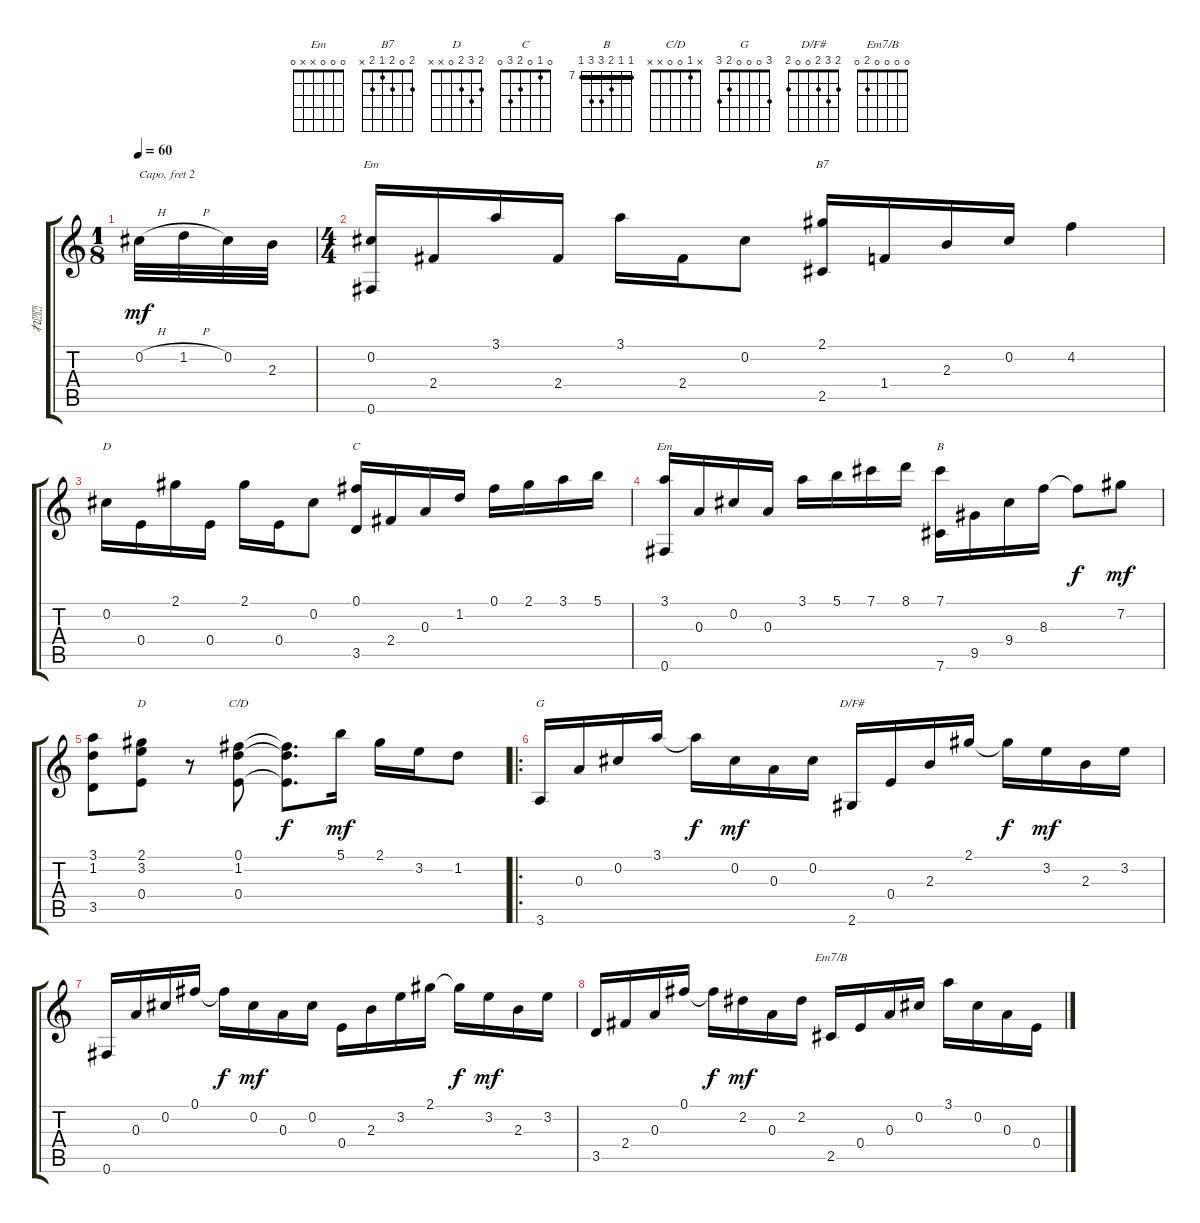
\track ("れ" "れ") {instrument acousticguitarnylon}
\staff {score tabs}
\capo 2
\tuning (E4 B3 G3 D3 A2 E2) {hide}
\chord ("Em" 0 0 0 2 2 0)
\chord ("B7" 2 0 2 1 2 x)
\chord ("D" x x 2 0 x x)
\chord ("C" 0 1 0 2 3 0)
\chord ("Em" 0 0 0 x x 0)
\chord ("B" 7 7 8 9 9 7) {firstfret 7 barre 7}
\chord ("D" 2 3 2 0 x x)
\chord ("C/D" x 1 0 0 x x)
\chord ("G" 3 0 0 0 2 3)
\chord ("D/F#" 2 3 2 0 0 2)
\chord ("Em7/B" 0 0 0 0 2 0)
\ts (1 8)
\tempo 60
\clef g2
\ks c
0.2{h}.32{dy mf instrument acousticguitarnylon} 1.2{h}.32 0.2.32 2.3.32 |
\ts (4 4)
(0.2 0.6).16{ch "Em"} 2.4.16 3.1.16 2.4.16 3.1.16 2.4.16 0.2.8 (2.1 2.5).16{ch "B7"} 1.4.16 2.3.16 0.2.16 4.2.4 |
0.2.16{ch "D"} 0.4.16{txt ""} 2.1.16 0.4.16 2.1.16 0.4.16 0.2.8 (0.1 3.5).16{ch "C"} 2.4.16 0.3.16 1.2.16 0.1.16 2.1.16 3.1.16 5.1.16 |
(3.1 0.6).16{ch "Em"} 0.3.16 0.2.16 0.3.16 3.1.16 5.1.16 7.1.16 8.1.16 (7.1 7.6).16{ch "B"} 9.5.16 9.4.16 8.3.16 8.3{t}.8{dy f} 7.2.8{dy mf} |
(3.1 1.2 3.5).8 (2.1 3.2 0.4).8{ch "D"} r.8 (0.1 1.2 0.4).8{ch "C/D"} (0.1{t} 1.2{t} 0.4{t}).8{d dy f} 5.1.16{dy mf} 2.1.16 3.2.16 1.2.8 |
\ro
3.6.16{ch "G"} 0.3.16 0.2.16 3.1.16 3.1{t}.16{dy f} 0.2.16{dy mf} 0.3.16 0.2.16 2.6.16{ch "D/F#"} 0.4.16 2.3.16 2.1.16 2.1{t}.16{dy f} 3.2.16{dy mf} 2.3.16 3.2.16 |
0.6.16 0.3.16 0.2.16 0.1.16 0.1{t}.16{dy f} 0.2.16{dy mf} 0.3.16 0.2.16 0.4.16 2.3.16 3.2.16 2.1.16 2.1{t}.16{dy f} 3.2.16{dy mf} 2.3.16 3.2.16 |
3.5.16 2.4.16 0.3.16 0.1.16 0.1{t}.16{dy f} 2.2.16{dy mf} 0.3.16 2.2.16 2.5.16{ch "Em7/B"} 0.4.16 0.3.16 0.2.16 3.1.16 0.2.16 0.3.16 0.4.16
